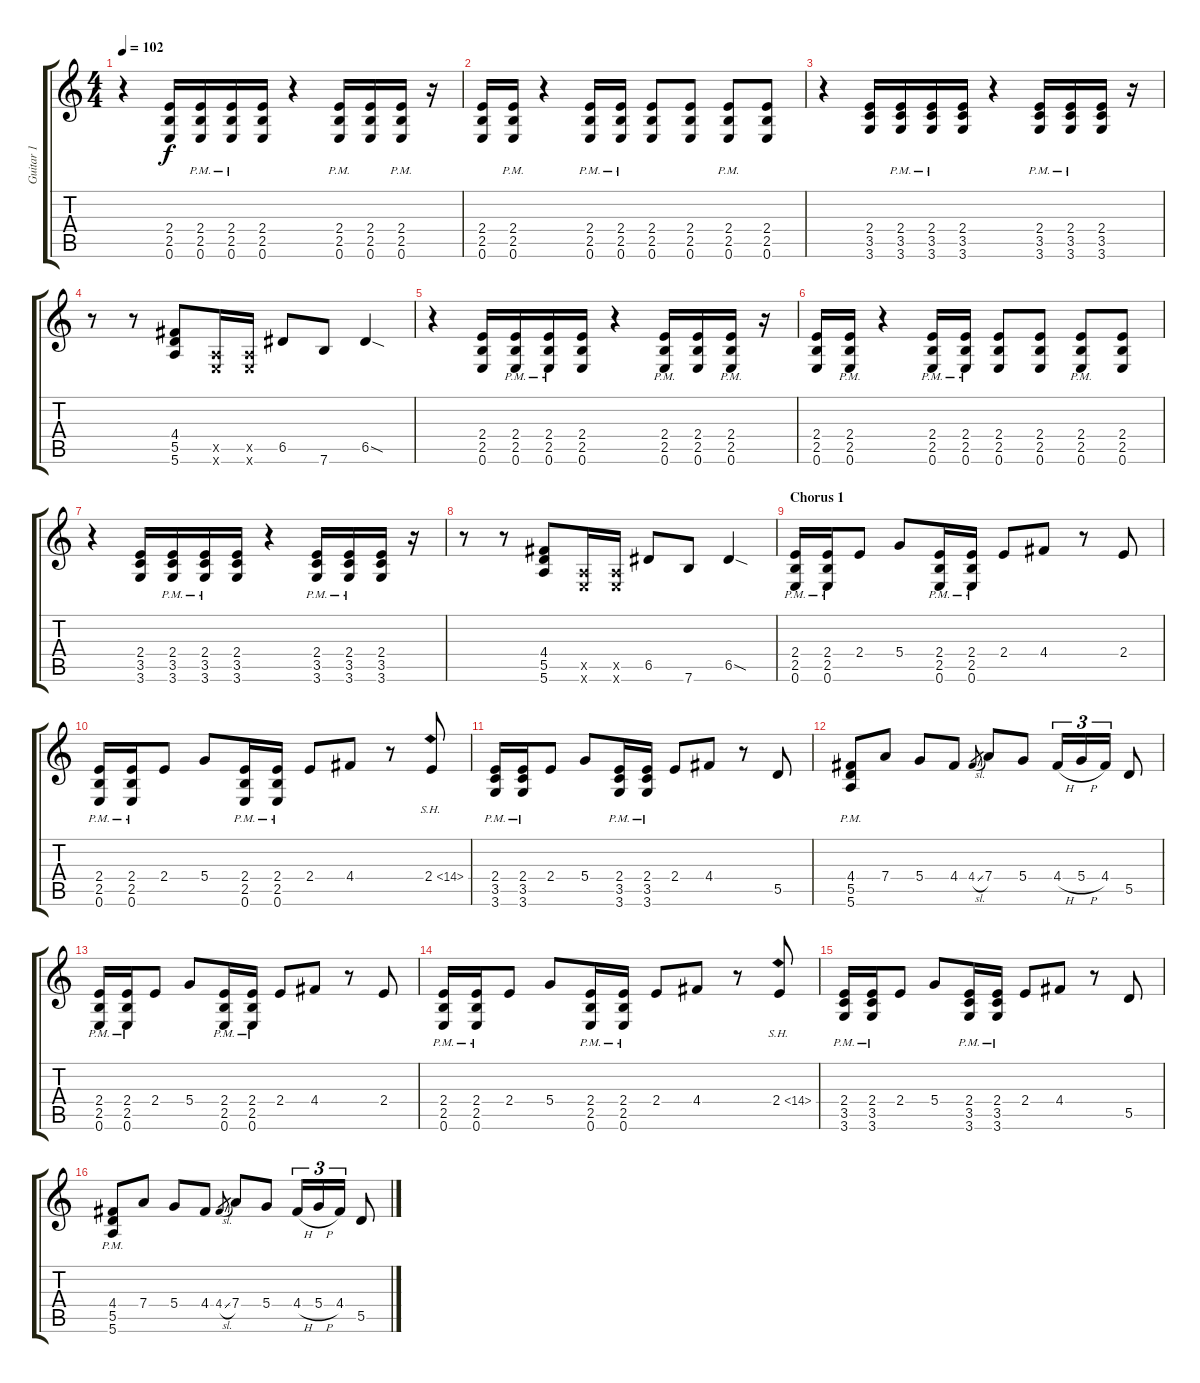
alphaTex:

\track ("Guitar 1" "Guitar 1") {instrument distortionguitar}
\staff {score tabs}
\tuning (E4 B3 G3 D3 A2 E2) {hide}
\ts (4 4)
\tempo 102
\clef g2
\ks c
r.4{dy f} (2.4 2.5 0.6).16 (2.4{pm} 2.5{pm} 0.6{pm}).16 (2.4{pm} 2.5{pm} 0.6{pm}).16 (2.4 2.5 0.6).16 r.4 (2.4{pm} 2.5{pm} 0.6{pm}).16 (2.4 2.5 0.6).16 (2.4{pm} 2.5{pm} 0.6{pm}).16 r.16 |
(2.4 2.5 0.6).16 (2.4{pm} 2.5{pm} 0.6{pm}).16 r.4 (2.4{pm} 2.5{pm} 0.6{pm}).16 (2.4{pm} 2.5{pm} 0.6{pm}).16 (2.4 2.5 0.6).8 (2.4 2.5 0.6).8 (2.4{pm} 2.5{pm} 0.6{pm}).8 (2.4 2.5 0.6).8 |
r.4 (2.4 3.5 3.6).16 (2.4{pm} 3.5{pm} 3.6{pm}).16 (2.4{pm} 3.5{pm} 3.6{pm}).16 (2.4 3.5 3.6).16 r.4 (2.4{pm} 3.5{pm} 3.6{pm}).16 (2.4{pm} 3.5{pm} 3.6{pm}).16 (2.4 3.5 3.6).16 r.16 |
r.8 r.8 (4.4 5.5 5.6).8 (0.5{x} 0.6{x}).16 (0.5{x} 0.6{x}).16 6.5.8 7.6.8 6.5{sod}.4 |
r.4 (2.4 2.5 0.6).16 (2.4{pm} 2.5{pm} 0.6{pm}).16 (2.4{pm} 2.5{pm} 0.6{pm}).16 (2.4 2.5 0.6).16 r.4 (2.4{pm} 2.5{pm} 0.6{pm}).16 (2.4 2.5 0.6).16 (2.4{pm} 2.5{pm} 0.6{pm}).16 r.16 |
(2.4 2.5 0.6).16 (2.4{pm} 2.5{pm} 0.6{pm}).16 r.4 (2.4{pm} 2.5{pm} 0.6{pm}).16 (2.4{pm} 2.5{pm} 0.6{pm}).16 (2.4 2.5 0.6).8 (2.4 2.5 0.6).8 (2.4{pm} 2.5{pm} 0.6{pm}).8 (2.4 2.5 0.6).8 |
r.4 (2.4 3.5 3.6).16 (2.4{pm} 3.5{pm} 3.6{pm}).16 (2.4{pm} 3.5{pm} 3.6{pm}).16 (2.4 3.5 3.6).16 r.4 (2.4{pm} 3.5{pm} 3.6{pm}).16 (2.4{pm} 3.5{pm} 3.6{pm}).16 (2.4 3.5 3.6).16 r.16 |
r.8 r.8 (4.4 5.5 5.6).8 (0.5{x} 0.6{x}).16 (0.5{x} 0.6{x}).16 6.5.8 7.6.8 6.5{sod}.4 |
\section ("" "Chorus 1")
(2.4{pm} 2.5{pm} 0.6{pm}).16 (2.4{pm} 2.5{pm} 0.6{pm}).16 2.4.8 5.4.8 (2.4{pm} 2.5{pm} 0.6{pm}).16 (2.4{pm} 2.5{pm} 0.6{pm}).16 2.4.8 4.4.8 r.8 2.4.8 |
(2.4{pm} 2.5{pm} 0.6{pm}).16 (2.4{pm} 2.5{pm} 0.6{pm}).16 2.4.8 5.4.8 (2.4{pm} 2.5{pm} 0.6{pm}).16 (2.4{pm} 2.5{pm} 0.6{pm}).16 2.4.8 4.4.8 r.8 2.4{sh 12}.8 |
(2.4{pm} 3.5{pm} 3.6{pm}).16 (2.4{pm} 3.5{pm} 3.6{pm}).16 2.4.8 5.4.8 (2.4{pm} 3.5{pm} 3.6{pm}).16 (2.4{pm} 3.5{pm} 3.6{pm}).16 2.4.8 4.4.8 r.8 5.5.8 |
(4.4{pm} 5.5{pm} 5.6{pm}).8 7.4.8 5.4.8 4.4.8 4.4{sl}.8{gr} 7.4.8 5.4.8 4.4{h}.16{tu (3 2)} 5.4{h}.16{tu (3 2)} 4.4.16{tu (3 2)} 5.5.8 |
(2.4{pm} 2.5{pm} 0.6{pm}).16 (2.4{pm} 2.5{pm} 0.6{pm}).16 2.4.8 5.4.8 (2.4{pm} 2.5{pm} 0.6{pm}).16 (2.4{pm} 2.5{pm} 0.6{pm}).16 2.4.8 4.4.8 r.8 2.4.8 |
(2.4{pm} 2.5{pm} 0.6{pm}).16 (2.4{pm} 2.5{pm} 0.6{pm}).16 2.4.8 5.4.8 (2.4{pm} 2.5{pm} 0.6{pm}).16 (2.4{pm} 2.5{pm} 0.6{pm}).16 2.4.8 4.4.8 r.8 2.4{sh 12}.8 |
(2.4{pm} 3.5{pm} 3.6{pm}).16 (2.4{pm} 3.5{pm} 3.6{pm}).16 2.4.8 5.4.8 (2.4{pm} 3.5{pm} 3.6{pm}).16 (2.4{pm} 3.5{pm} 3.6{pm}).16 2.4.8 4.4.8 r.8 5.5.8 |
(4.4{pm} 5.5{pm} 5.6{pm}).8 7.4.8 5.4.8 4.4.8 4.4{sl}.8{gr} 7.4.8 5.4.8 4.4{h}.16{tu (3 2)} 5.4{h}.16{tu (3 2)} 4.4.16{tu (3 2)} 5.5.8
